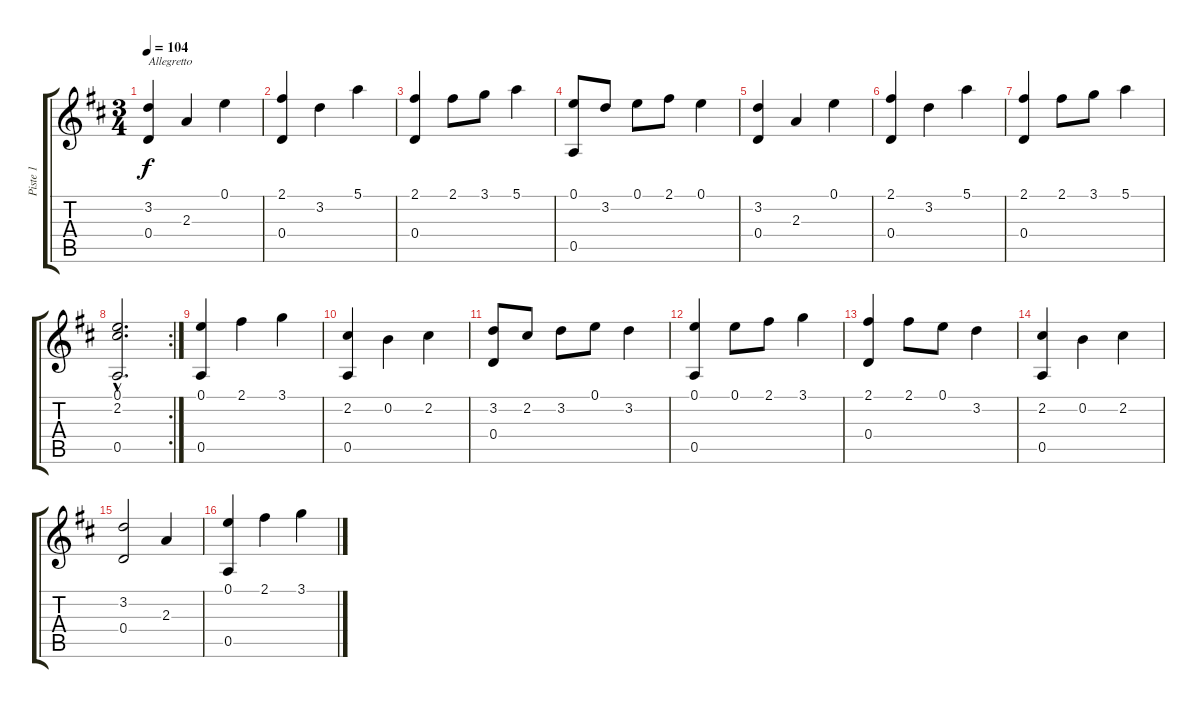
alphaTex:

\track ("Piste 1" "Piste 1") {instrument acousticguitarnylon}
\staff {score tabs}
\tuning (E4 B3 G3 D3 A2 E2) {hide}
\ts (3 4)
\tempo 104
\clef g2
\ks d
(3.2 0.4).4{txt "Allegretto" dy f instrument acousticguitarnylon} 2.3.4 0.1.4 |
(2.1 0.4).4 3.2.4 5.1.4 |
(2.1 0.4).4 2.1.8 3.1.8 5.1.4 |
(0.1 0.5).8 3.2.8 0.1.8 2.1.8 0.1.4 |
(3.2 0.4).4 2.3.4 0.1.4 |
(2.1 0.4).4 3.2.4 5.1.4 |
(2.1 0.4).4 2.1.8 3.1.8 5.1.4 |
\rc 2
(0.1{hac} 2.2{hac} 0.5{hac}).2{d} |
(0.1 0.5).4 2.1.4 3.1.4 |
(2.2 0.5).4 0.2.4 2.2.4 |
(3.2 0.4).8 2.2.8 3.2.8 0.1.8 3.2.4 |
(0.1 0.5).4 0.1.8 2.1.8 3.1.4 |
(2.1 0.4).4 2.1.8 0.1.8 3.2.4 |
(2.2 0.5).4 0.2.4 2.2.4 |
(3.2 0.4).2 2.3.4 |
(0.1 0.5).4 2.1.4 3.1.4
